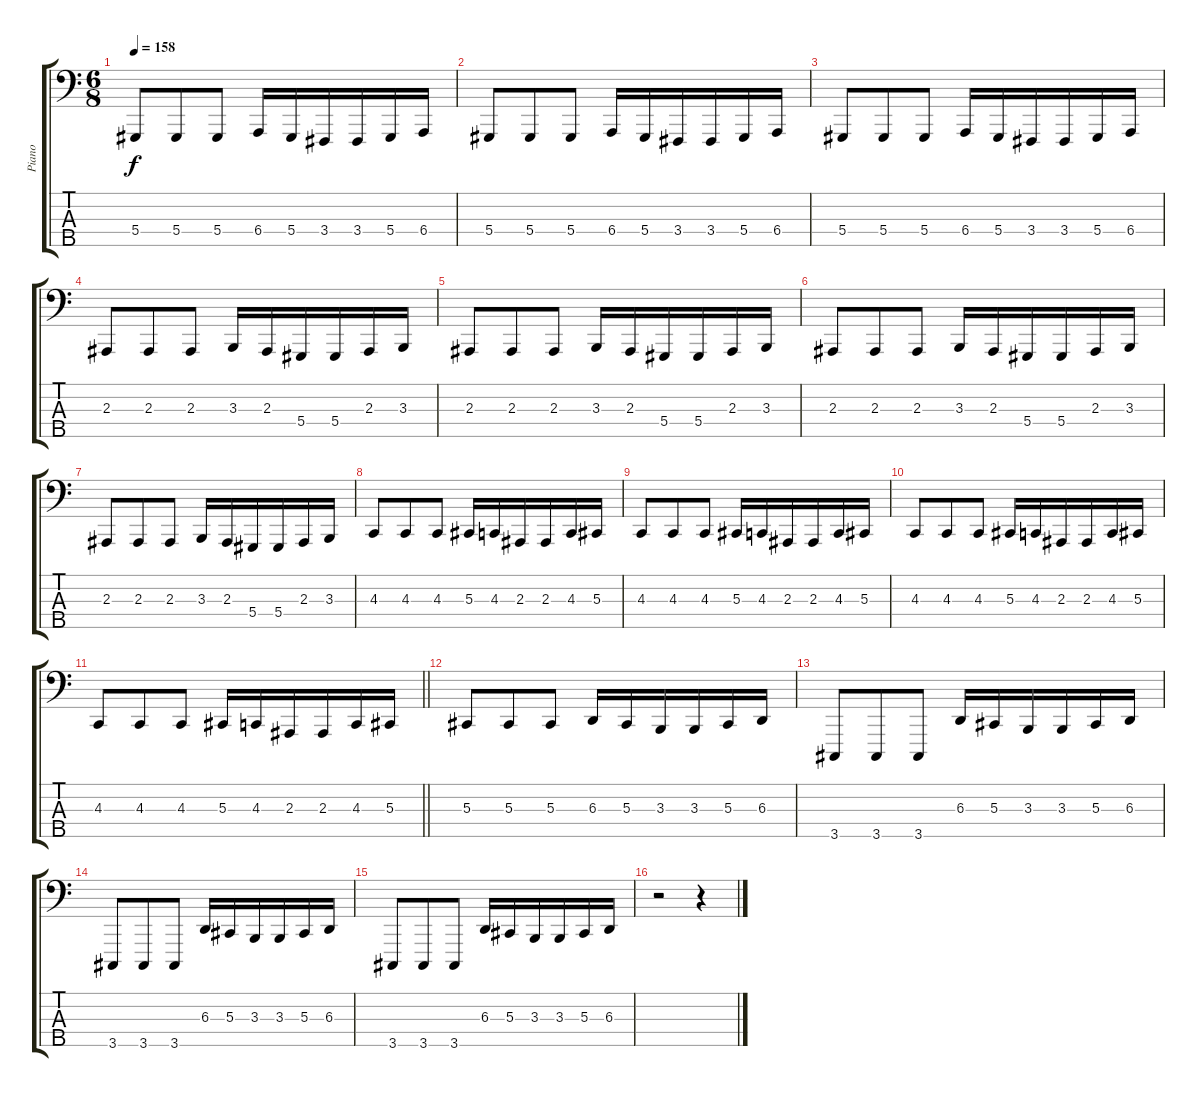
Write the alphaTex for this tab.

\track ("Piano" "Piano") {instrument brightacousticpiano}
\staff {score tabs}
\tuning (Gb2 Db2 Ab1 Eb1 Bb0) {hide}
\ts (6 8)
\tempo 158
\clef f4
\ks c
5.4.8{dy f} 5.4.8 5.4.8 6.4.16 5.4.16 3.4.16 3.4.16 5.4.16 6.4.16 |
5.4.8 5.4.8 5.4.8 6.4.16 5.4.16 3.4.16 3.4.16 5.4.16 6.4.16 |
5.4.8 5.4.8 5.4.8 6.4.16 5.4.16 3.4.16 3.4.16 5.4.16 6.4.16 |
2.3.8 2.3.8 2.3.8 3.3.16 2.3.16 5.4.16 5.4.16 2.3.16 3.3.16 |
2.3.8 2.3.8 2.3.8 3.3.16 2.3.16 5.4.16 5.4.16 2.3.16 3.3.16 |
2.3.8 2.3.8 2.3.8 3.3.16 2.3.16 5.4.16 5.4.16 2.3.16 3.3.16 |
2.3.8 2.3.8 2.3.8 3.3.16 2.3.16 5.4.16 5.4.16 2.3.16 3.3.16 |
4.3.8 4.3.8 4.3.8 5.3.16 4.3.16 2.3.16 2.3.16 4.3.16 5.3.16 |
4.3.8 4.3.8 4.3.8 5.3.16 4.3.16 2.3.16 2.3.16 4.3.16 5.3.16 |
4.3.8 4.3.8 4.3.8 5.3.16 4.3.16 2.3.16 2.3.16 4.3.16 5.3.16 |
\barLineRight lightlight
4.3.8 4.3.8 4.3.8 5.3.16 4.3.16 2.3.16 2.3.16 4.3.16 5.3.16 |
5.3.8 5.3.8 5.3.8 6.3.16 5.3.16 3.3.16 3.3.16 5.3.16 6.3.16 |
3.5.8 3.5.8 3.5.8 6.3.16 5.3.16 3.3.16 3.3.16 5.3.16 6.3.16 |
3.5.8 3.5.8 3.5.8 6.3.16 5.3.16 3.3.16 3.3.16 5.3.16 6.3.16 |
3.5.8 3.5.8 3.5.8 6.3.16 5.3.16 3.3.16 3.3.16 5.3.16 6.3.16 |
r.2 r.4
